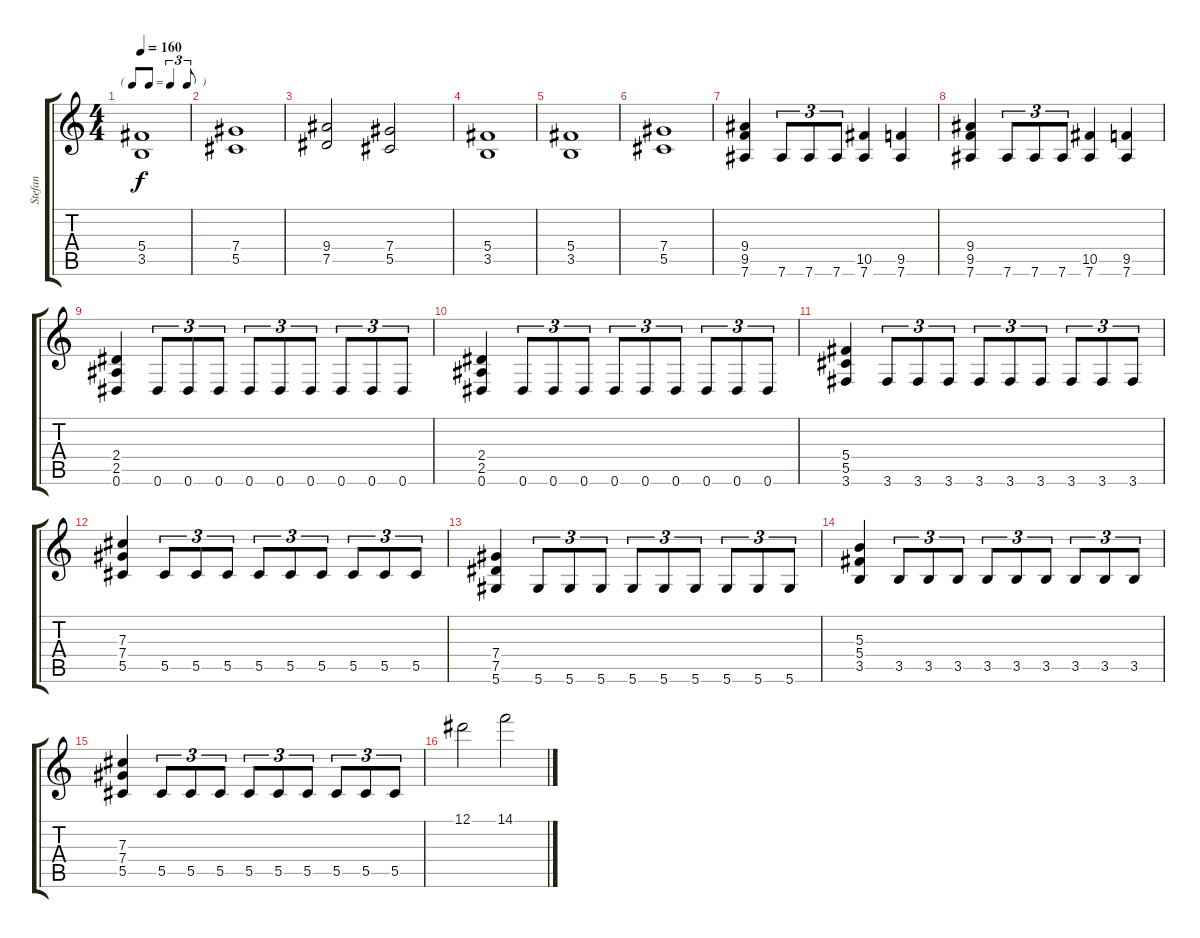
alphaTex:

\track ("Stefan" "Stefan") {instrument distortionguitar}
\staff {score tabs}
\tuning (Eb4 Bb3 Gb3 Db3 Ab2 Eb2) {hide}
\ts (4 4)
\tf triplet8th
\tempo 160
\clef g2
\ks c
(5.4 3.5).1{dy f} |
(7.4 5.5).1 |
(9.4 7.5).2 (7.4 5.5).2 |
(5.4 3.5).1 |
(5.4 3.5).1 |
(7.4 5.5).1 |
(9.4 9.5 7.6).4 7.6.8{tu (3 2)} 7.6.8{tu (3 2)} 7.6.8{tu (3 2)} (10.5 7.6).4 (9.5 7.6).4 |
(9.4 9.5 7.6).4 7.6.8{tu (3 2)} 7.6.8{tu (3 2)} 7.6.8{tu (3 2)} (10.5 7.6).4 (9.5 7.6).4 |
(2.4 2.5 0.6).4 0.6.8{tu (3 2)} 0.6.8{tu (3 2)} 0.6.8{tu (3 2)} 0.6.8{tu (3 2)} 0.6.8{tu (3 2)} 0.6.8{tu (3 2)} 0.6.8{tu (3 2)} 0.6.8{tu (3 2)} 0.6.8{tu (3 2)} |
(2.4 2.5 0.6).4 0.6.8{tu (3 2)} 0.6.8{tu (3 2)} 0.6.8{tu (3 2)} 0.6.8{tu (3 2)} 0.6.8{tu (3 2)} 0.6.8{tu (3 2)} 0.6.8{tu (3 2)} 0.6.8{tu (3 2)} 0.6.8{tu (3 2)} |
(5.4 5.5 3.6).4 3.6.8{tu (3 2)} 3.6.8{tu (3 2)} 3.6.8{tu (3 2)} 3.6.8{tu (3 2)} 3.6.8{tu (3 2)} 3.6.8{tu (3 2)} 3.6.8{tu (3 2)} 3.6.8{tu (3 2)} 3.6.8{tu (3 2)} |
(7.3 7.4 5.5).4 5.5.8{tu (3 2)} 5.5.8{tu (3 2)} 5.5.8{tu (3 2)} 5.5.8{tu (3 2)} 5.5.8{tu (3 2)} 5.5.8{tu (3 2)} 5.5.8{tu (3 2)} 5.5.8{tu (3 2)} 5.5.8{tu (3 2)} |
(7.4 7.5 5.6).4 5.6.8{tu (3 2)} 5.6.8{tu (3 2)} 5.6.8{tu (3 2)} 5.6.8{tu (3 2)} 5.6.8{tu (3 2)} 5.6.8{tu (3 2)} 5.6.8{tu (3 2)} 5.6.8{tu (3 2)} 5.6.8{tu (3 2)} |
(5.3 5.4 3.5).4 3.5.8{tu (3 2)} 3.5.8{tu (3 2)} 3.5.8{tu (3 2)} 3.5.8{tu (3 2)} 3.5.8{tu (3 2)} 3.5.8{tu (3 2)} 3.5.8{tu (3 2)} 3.5.8{tu (3 2)} 3.5.8{tu (3 2)} |
(7.3 7.4 5.5).4 5.5.8{tu (3 2)} 5.5.8{tu (3 2)} 5.5.8{tu (3 2)} 5.5.8{tu (3 2)} 5.5.8{tu (3 2)} 5.5.8{tu (3 2)} 5.5.8{tu (3 2)} 5.5.8{tu (3 2)} 5.5.8{tu (3 2)} |
12.1.2 14.1.2
